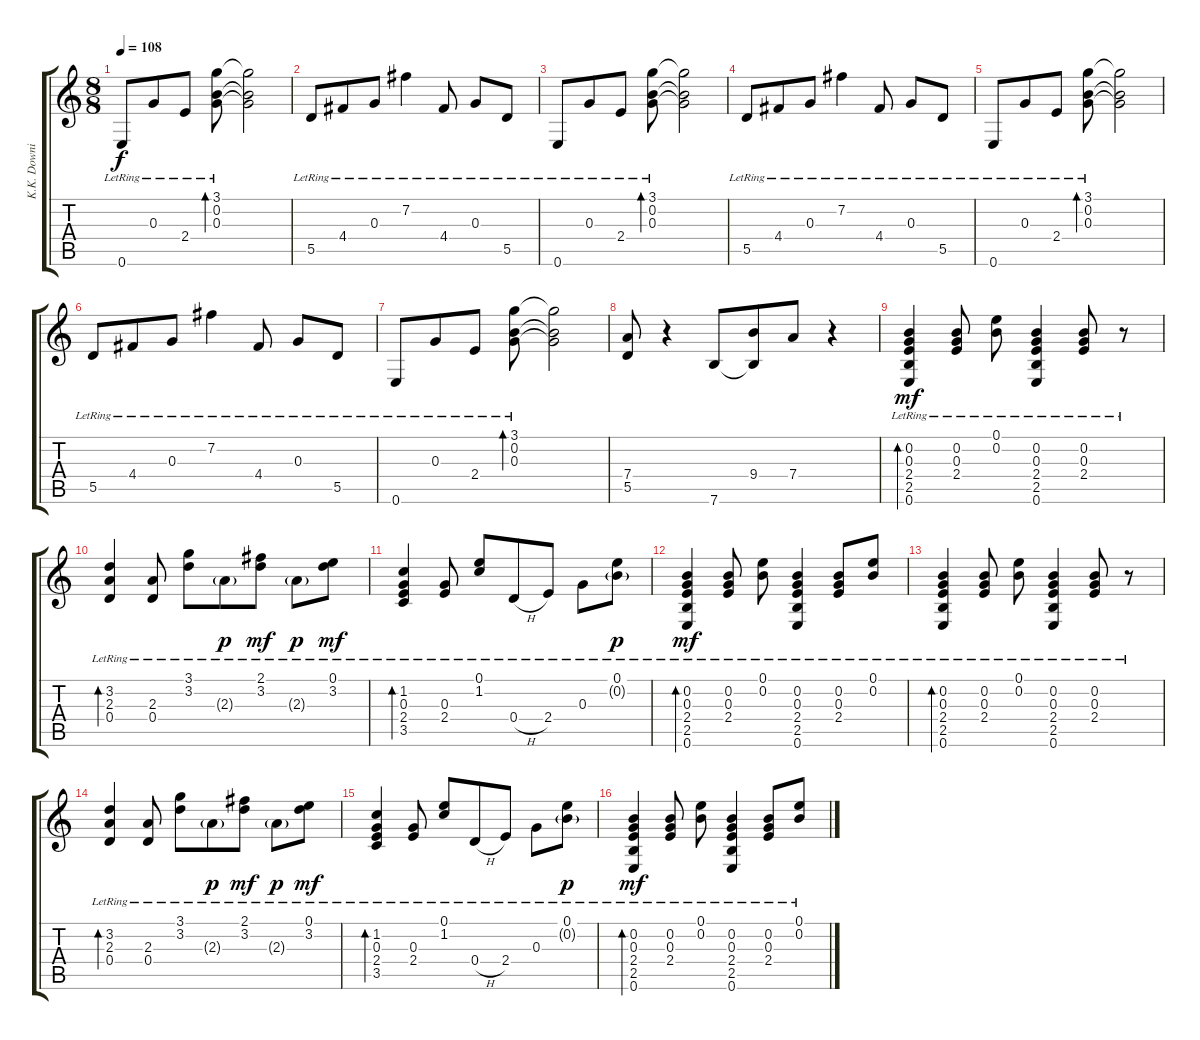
\track ("K.K. Downing" "K.K. Downi") {instrument distortionguitar}
\staff {score tabs}
\tuning (E4 B3 G3 D3 A2 E2) {hide}
\ts (8 8)
\tempo 108
\clef g2
\ks c
0.6{lr}.8{dy f} 0.3{lr}.8 2.4{lr}.8 (3.1{lr} 0.2{lr} 0.3{lr}).8{bd 240} (3.1{t} 0.2{t} 0.3{t}).2 |
5.5{lr}.8 4.4{lr}.8 0.3{lr}.8 7.2{lr}.4 4.4{lr}.8 0.3{lr}.8 5.5{lr}.8 |
0.6{lr}.8 0.3{lr}.8 2.4{lr}.8 (3.1{lr} 0.2{lr} 0.3{lr}).8{bd 240} (3.1{t} 0.2{t} 0.3{t}).2 |
5.5{lr}.8 4.4{lr}.8 0.3{lr}.8 7.2{lr}.4 4.4{lr}.8 0.3{lr}.8 5.5{lr}.8 |
0.6{lr}.8 0.3{lr}.8 2.4{lr}.8 (3.1{lr} 0.2{lr} 0.3{lr}).8{bd 240} (3.1{t} 0.2{t} 0.3{t}).2 |
5.5{lr}.8 4.4{lr}.8 0.3{lr}.8 7.2{lr}.4 4.4{lr}.8 0.3{lr}.8 5.5{lr}.8 |
0.6{lr}.8 0.3{lr}.8 2.4{lr}.8 (3.1{lr} 0.2{lr} 0.3{lr}).8{bd 240} (3.1{t} 0.2{t} 0.3{t}).2 |
(7.4 5.5).8 r.4 7.6.8 (9.4 7.6{t}).8 7.4.8 r.4 |
(0.2{lr} 0.3{lr} 2.4{lr} 2.5{lr} 0.6{lr}).4{bd 60 dy mf} (0.2{lr} 0.3{lr} 2.4{lr}).8 (0.1{lr} 0.2{lr}).8 (0.2{lr} 0.3{lr} 2.4{lr} 2.5{lr} 0.6{lr}).4 (0.2{lr} 0.3{lr} 2.4{lr}).8 r.8 |
(3.2{lr} 2.3{lr} 0.4{lr}).4{bd 60} (2.3{lr} 0.4{lr}).8 (3.1{lr} 3.2{lr}).8 2.3{g lr}.8{dy p} (2.1{lr} 3.2{lr}).8{dy mf} 2.3{g lr}.8{dy p} (0.1{lr} 3.2{lr}).8{dy mf} |
(1.2{lr} 0.3{lr} 2.4{lr} 3.5{lr}).4{bd 60} (0.3{lr} 2.4{lr}).8 (0.1{lr} 1.2{lr}).8 0.4{h lr}.8 2.4{lr}.8 0.3{lr}.8 (0.1{lr} 0.2{g lr}).8{dy p} |
(0.2{lr} 0.3{lr} 2.4{lr} 2.5{lr} 0.6{lr}).4{bd 60 dy mf} (0.2{lr} 0.3{lr} 2.4{lr}).8 (0.1{lr} 0.2{lr}).8 (0.2{lr} 0.3{lr} 2.4{lr} 2.5{lr} 0.6{lr}).4 (0.2{lr} 0.3{lr} 2.4{lr}).8 (0.1{lr} 0.2{lr}).8 |
(0.2{lr} 0.3{lr} 2.4{lr} 2.5{lr} 0.6{lr}).4{bd 60} (0.2{lr} 0.3{lr} 2.4{lr}).8 (0.1{lr} 0.2{lr}).8 (0.2{lr} 0.3{lr} 2.4{lr} 2.5{lr} 0.6{lr}).4 (0.2{lr} 0.3{lr} 2.4{lr}).8 r.8 |
(3.2{lr} 2.3{lr} 0.4{lr}).4{bd 60} (2.3{lr} 0.4{lr}).8 (3.1{lr} 3.2{lr}).8 2.3{g lr}.8{dy p} (2.1{lr} 3.2{lr}).8{dy mf} 2.3{g lr}.8{dy p} (0.1{lr} 3.2{lr}).8{dy mf} |
(1.2{lr} 0.3{lr} 2.4{lr} 3.5{lr}).4{bd 60} (0.3{lr} 2.4{lr}).8 (0.1{lr} 1.2{lr}).8 0.4{h lr}.8 2.4{lr}.8 0.3{lr}.8 (0.1{lr} 0.2{g lr}).8{dy p} |
(0.2{lr} 0.3{lr} 2.4{lr} 2.5{lr} 0.6{lr}).4{bd 60 dy mf} (0.2{lr} 0.3{lr} 2.4{lr}).8 (0.1{lr} 0.2{lr}).8 (0.2{lr} 0.3{lr} 2.4{lr} 2.5{lr} 0.6{lr}).4 (0.2{lr} 0.3{lr} 2.4{lr}).8 (0.1{lr} 0.2{lr}).8
